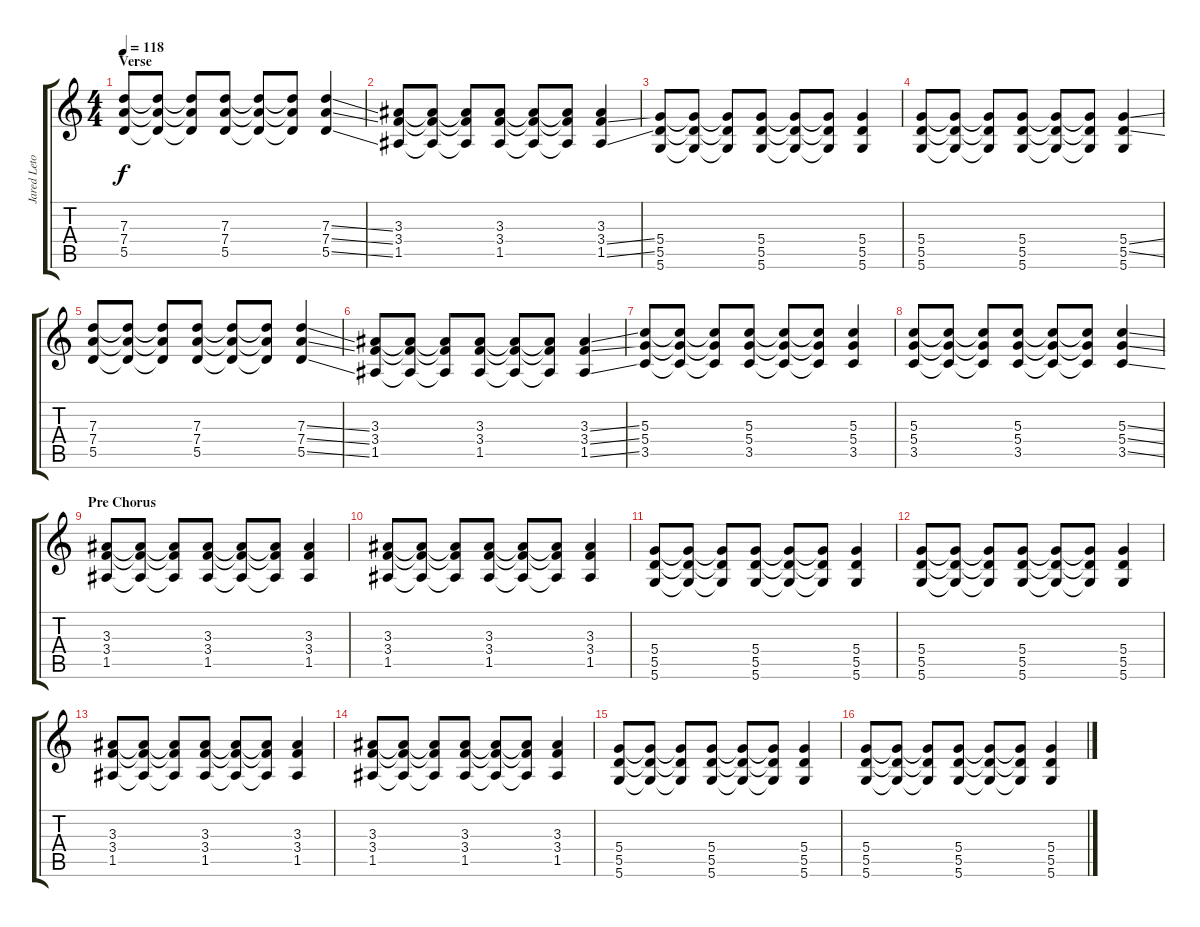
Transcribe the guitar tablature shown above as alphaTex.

\track ("Jared Leto" "Jared Leto") {instrument acousticguitarsteel}
\staff {score tabs}
\tuning (E4 B3 G3 D3 A2 D2) {hide}
\ts (4 4)
\section ("" "Verse")
\tempo 118
\clef g2
\ks c
(7.3 7.4 5.5).8{dy f} (7.3{t} 7.4{t} 5.5{t}).8 (7.3{t} 7.4{t} 5.5{t}).8 (7.3 7.4 5.5).8 (7.3{t} 7.4{t} 5.5{t}).8 (7.3{t} 7.4{t} 5.5{t}).8 (7.3{ss} 7.4{ss} 5.5{ss}).4 |
(3.3 3.4 1.5).8 (3.3{t} 3.4{t} 1.5{t}).8 (3.3{t} 3.4{t} 1.5{t}).8 (3.3 3.4 1.5).8 (3.3{t} 3.4{t} 1.5{t}).8 (3.3{t} 3.4{t} 1.5{t}).8 (3.3 3.4{ss} 1.5{ss}).4 |
(5.4 5.5 5.6).8 (5.4{t} 5.5{t} 5.6{t}).8 (5.4{t} 5.5{t} 5.6{t}).8 (5.4 5.5 5.6).8 (5.4{t} 5.5{t} 5.6{t}).8 (5.4{t} 5.5{t} 5.6{t}).8 (5.4 5.5 5.6).4 |
(5.4 5.5 5.6).8 (5.4{t} 5.5{t} 5.6{t}).8 (5.4{t} 5.5{t} 5.6{t}).8 (5.4 5.5 5.6).8 (5.4{t} 5.5{t} 5.6{t}).8 (5.4{t} 5.5{t} 5.6{t}).8 (5.4{ss} 5.5{ss} 5.6).4 |
(7.3 7.4 5.5).8 (7.3{t} 7.4{t} 5.5{t}).8 (7.3{t} 7.4{t} 5.5{t}).8 (7.3 7.4 5.5).8 (7.3{t} 7.4{t} 5.5{t}).8 (7.3{t} 7.4{t} 5.5{t}).8 (7.3{ss} 7.4{ss} 5.5{ss}).4 |
(3.3 3.4 1.5).8 (3.3{t} 3.4{t} 1.5{t}).8 (3.3{t} 3.4{t} 1.5{t}).8 (3.3 3.4 1.5).8 (3.3{t} 3.4{t} 1.5{t}).8 (3.3{t} 3.4{t} 1.5{t}).8 (3.3{ss} 3.4{ss} 1.5{ss}).4 |
(5.3 5.4 3.5).8 (5.3{t} 5.4{t} 3.5{t}).8 (5.3{t} 5.4{t} 3.5{t}).8 (5.3 5.4 3.5).8 (5.3{t} 5.4{t} 3.5{t}).8 (5.3{t} 5.4{t} 3.5{t}).8 (5.3 5.4 3.5).4 |
(5.3 5.4 3.5).8 (5.3{t} 5.4{t} 3.5{t}).8 (5.3{t} 5.4{t} 3.5{t}).8 (5.3 5.4 3.5).8 (5.3{t} 5.4{t} 3.5{t}).8 (5.3{t} 5.4{t} 3.5{t}).8 (5.3{ss} 5.4{ss} 3.5{ss}).4 |
\section ("" "Pre Chorus")
(3.3 3.4 1.5).8 (3.3{t} 3.4{t} 1.5{t}).8 (3.3{t} 3.4{t} 1.5{t}).8 (3.3 3.4 1.5).8 (3.3{t} 3.4{t} 1.5{t}).8 (3.3{t} 3.4{t} 1.5{t}).8 (3.3 3.4 1.5).4 |
(3.3 3.4 1.5).8 (3.3{t} 3.4{t} 1.5{t}).8 (3.3{t} 3.4{t} 1.5{t}).8 (3.3 3.4 1.5).8 (3.3{t} 3.4{t} 1.5{t}).8 (3.3{t} 3.4{t} 1.5{t}).8 (3.3 3.4 1.5).4 |
(5.4 5.5 5.6).8 (5.4{t} 5.5{t} 5.6{t}).8 (5.4{t} 5.5{t} 5.6{t}).8 (5.4 5.5 5.6).8 (5.4{t} 5.5{t} 5.6{t}).8 (5.4{t} 5.5{t} 5.6{t}).8 (5.4 5.5 5.6).4 |
(5.4 5.5 5.6).8 (5.4{t} 5.5{t} 5.6{t}).8 (5.4{t} 5.5{t} 5.6{t}).8 (5.4 5.5 5.6).8 (5.4{t} 5.5{t} 5.6{t}).8 (5.4{t} 5.5{t} 5.6{t}).8 (5.4 5.5 5.6).4 |
(3.3 3.4 1.5).8 (3.3{t} 3.4{t} 1.5{t}).8 (3.3{t} 3.4{t} 1.5{t}).8 (3.3 3.4 1.5).8 (3.3{t} 3.4{t} 1.5{t}).8 (3.3{t} 3.4{t} 1.5{t}).8 (3.3 3.4 1.5).4 |
(3.3 3.4 1.5).8 (3.3{t} 3.4{t} 1.5{t}).8 (3.3{t} 3.4{t} 1.5{t}).8 (3.3 3.4 1.5).8 (3.3{t} 3.4{t} 1.5{t}).8 (3.3{t} 3.4{t} 1.5{t}).8 (3.3 3.4 1.5).4 |
(5.4 5.5 5.6).8 (5.4{t} 5.5{t} 5.6{t}).8 (5.4{t} 5.5{t} 5.6{t}).8 (5.4 5.5 5.6).8 (5.4{t} 5.5{t} 5.6{t}).8 (5.4{t} 5.5{t} 5.6{t}).8 (5.4 5.5 5.6).4 |
(5.4 5.5 5.6).8 (5.4{t} 5.5{t} 5.6{t}).8 (5.4{t} 5.5{t} 5.6{t}).8 (5.4 5.5 5.6).8 (5.4{t} 5.5{t} 5.6{t}).8 (5.4{t} 5.5{t} 5.6{t}).8 (5.4 5.5 5.6).4
